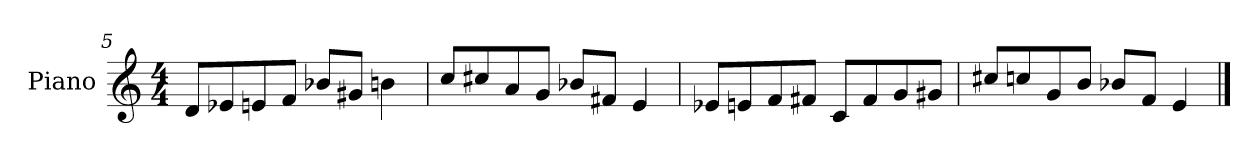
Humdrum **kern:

**kern
*part1
*staff1
*I"Piano
*I'Pno.
!!LO:LB:g=z
*clefG2
*k[]
*M4/4
=5
8d/L
8e-X/
8en/
8f/J
8b-X/L
8g#X/J
4bn\
=6
8cc/L
8cc#X/
8a/
8g/J
8b-X/L
8f#X/J
4e/
=7
8e-X/L
8en/
8f/
8f#X/J
8c/L
8f#/
8g/
8g#X/J
=8
8cc#X/L
8ccn/
8g/
8b/J
8b-X/L
8f/J
4e/
==
*-
